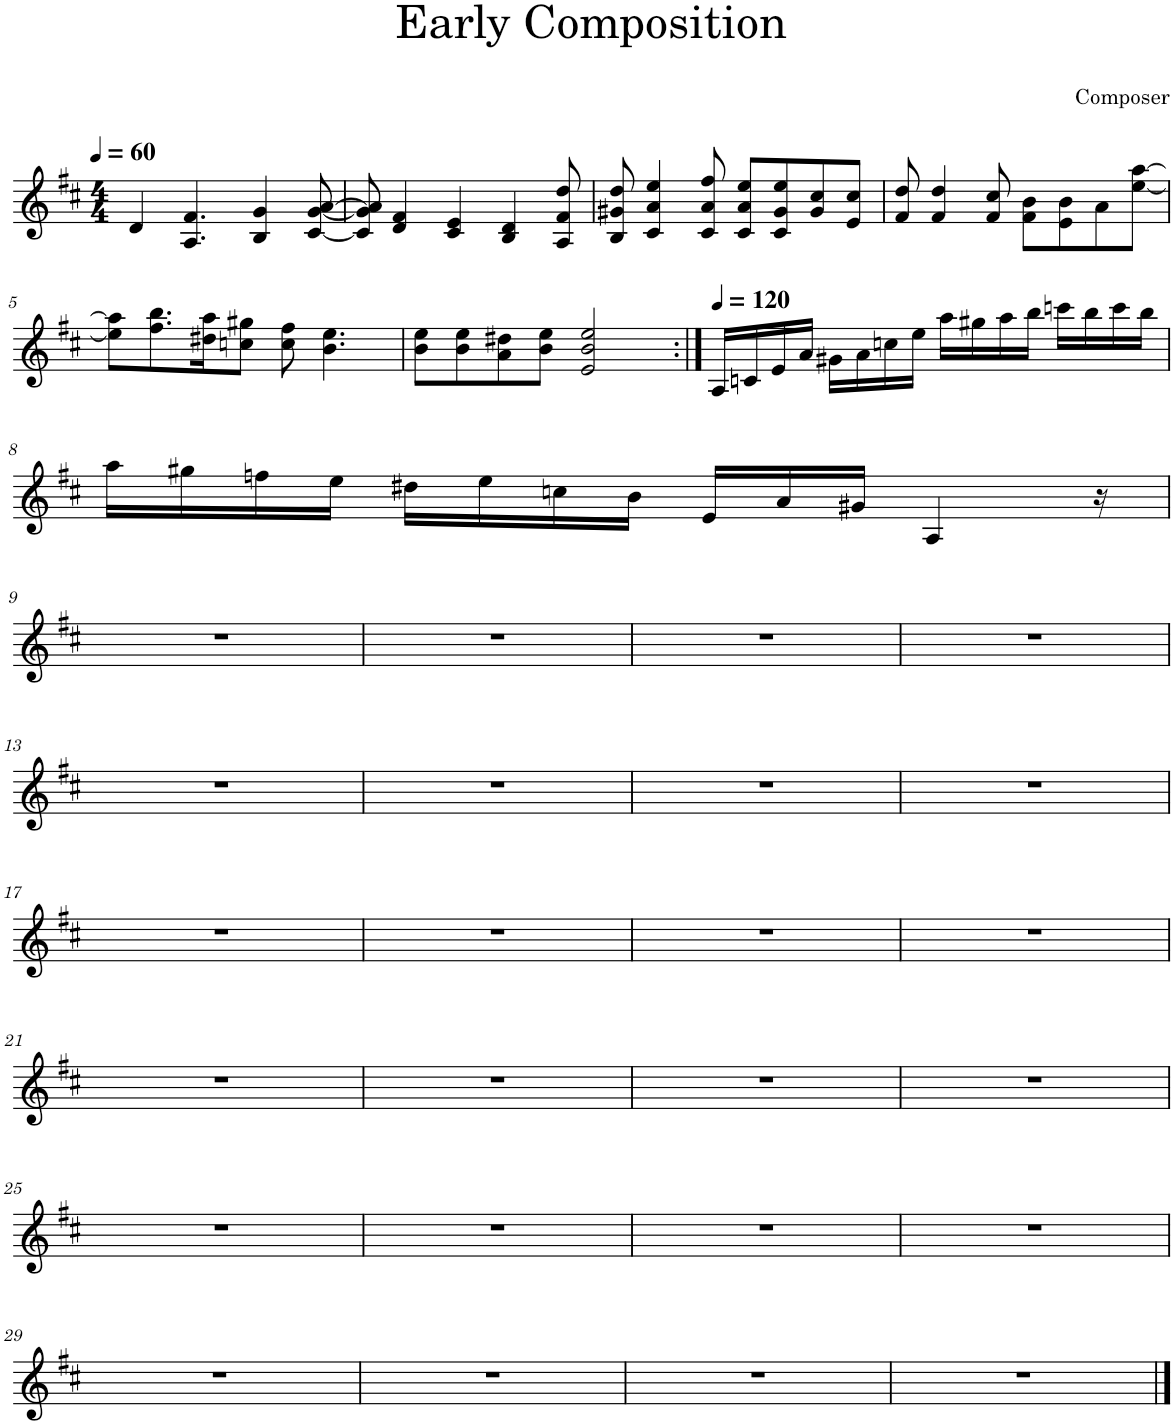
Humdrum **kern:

**kern
*part1
*staff1
*I"Piano
*I'Pno.
*clefG2
*k[f#c#]
*M4/4
*MM60
=1
4d/
4.A/ 4.f#/
4B/ 4g/
[8c#/ [8g/ [8a/
=2
8c#/] 8g/] 8a/]
4d/ 4f#/
4c#/ 4e/
4B/ 4d/
8A/ 8f#/ 8dd/
=3
8B/ 8g#X/ 8dd/
4c#/ 4a/ 4ee/
8c#/ 8a/ 8ff#/
8c#/ 8a/ 8ee/L
8c#/ 8g#/ 8ee/
8g#/ 8cc#/
8e/ 8cc#/J
=4
8f#/ 8dd/
4f#/ 4dd/
8f#/ 8cc#/
8f#\ 8b\L
8e\ 8b\
8a\
[8ee\ [8aa\J
!!LO:LB:g=z
=5
8ee\] 8aa\]L
8.ff#\ 8.bb\
16dd#X\ 16aa\K
8ccn\ 8gg#X\J
8cc\ 8ff#\
4.b\ 4.ee\
=6
8b\ 8ee\L
8b\ 8ee\
8a\ 8dd#X\
8b\ 8ee\J
2e/ 2b/ 2ee/
=7:|!
*MM120
16A/LL
16cn/
16e/
16a/JJ
16g#X\LL
16a\
16ccn\
16ee\JJ
16aa\LL
16gg#X\
16aa\
16bb\JJ
16cccn\LL
16bb\
16ccc\
16bb\JJ
!!LO:LB:g=z
=8
16aa\LL
16gg#X\
16ffn\
16ee\JJ
16dd#X\LL
16ee\
16ccn\
16b\JJ
16e/LL
16a/
16g#X/JJ
4A/
16r
!!LO:LB:g=z
=9
1r
=10
1r
=11
1r
=12
1r
!!LO:LB:g=z
=13
1r
=14
1r
=15
1r
=16
1r
!!LO:LB:g=z
=17
1r
=18
1r
=19
1r
=20
1r
!!LO:LB:g=z
=21
1r
=22
1r
=23
1r
=24
1r
!!LO:LB:g=z
=25
1r
=26
1r
=27
1r
=28
1r
!!LO:LB:g=z
=29
1r
=30
1r
=31
1r
=32
1r
==
*-
